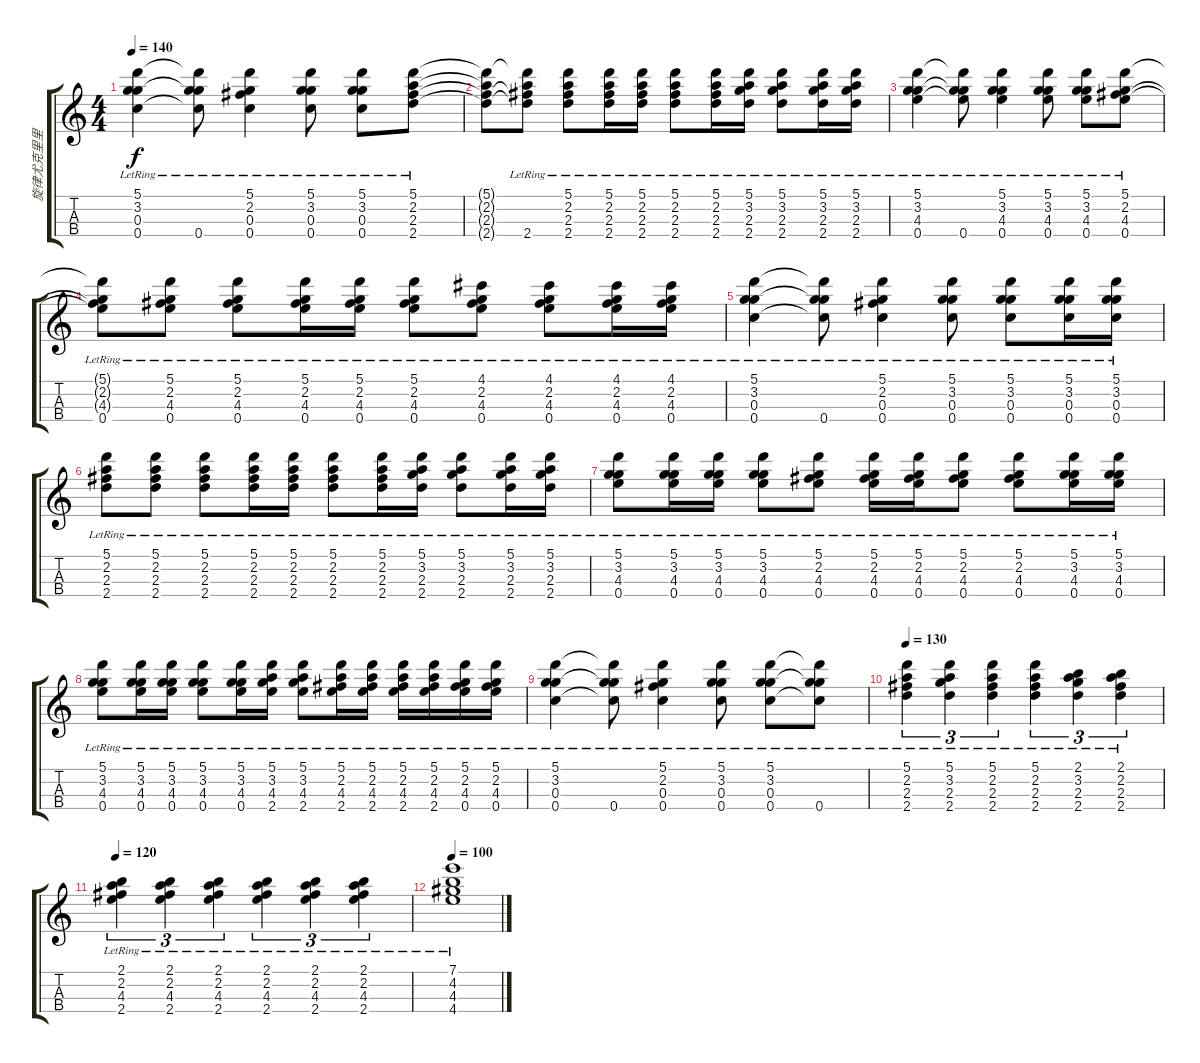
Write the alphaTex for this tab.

\track ("旋律尤克里里" "旋律尤克里里") {instrument acousticguitarnylon}
\staff {score tabs}
\tuning (A4 E4 C4 G4) {hide}
\ts (4 4)
\tempo 140
\clef g2
\ks c
(5.1{lr} 3.2{lr} 0.3{lr} 0.4{lr}).4{dy f} (5.1{t} 3.2{t} 0.3{t} 0.4{lr}).8 (5.1{lr} 2.2{lr} 0.3{lr} 0.4{lr}).4 (5.1{lr} 3.2{lr} 0.3{lr} 0.4{lr}).8 (5.1{lr} 3.2{lr} 0.3{lr} 0.4{lr}).8 (5.1{lr} 2.2{lr} 2.3{lr} 2.4{lr}).8 |
(5.1{t} 2.2{t} 2.3{t} 2.4{t}).8 (5.1{t} 2.2{t} 2.3{t} 2.4{lr}).8 (5.1{lr} 2.2{lr} 2.3{lr} 2.4{lr}).8 (5.1{lr} 2.2{lr} 2.3{lr} 2.4{lr}).16 (5.1{lr} 2.2{lr} 2.3{lr} 2.4{lr}).16 (5.1{lr} 2.2{lr} 2.3{lr} 2.4{lr}).8 (5.1{lr} 2.2{lr} 2.3{lr} 2.4{lr}).16 (5.1{lr} 3.2{lr} 2.3{lr} 2.4{lr}).16 (5.1{lr} 3.2{lr} 2.3{lr} 2.4{lr}).8 (5.1{lr} 3.2{lr} 2.3{lr} 2.4{lr}).16 (5.1{lr} 3.2{lr} 2.3{lr} 2.4{lr}).16 |
(5.1{lr} 3.2{lr} 4.3{lr} 0.4{lr}).4 (5.1{t} 3.2{t} 4.3{t} 0.4{lr}).8 (5.1{lr} 3.2{lr} 4.3{lr} 0.4{lr}).4 (5.1{lr} 3.2{lr} 4.3{lr} 0.4{lr}).8 (5.1{lr} 3.2{lr} 4.3{lr} 0.4{lr}).8 (5.1{lr} 2.2{lr} 4.3{lr} 0.4{lr}).8 |
(5.1{t} 2.2{t} 4.3{t} 0.4{lr}).8 (5.1{lr} 2.2{lr} 4.3{lr} 0.4{lr}).8 (5.1{lr} 2.2{lr} 4.3{lr} 0.4{lr}).8 (5.1{lr} 2.2{lr} 4.3{lr} 0.4{lr}).16 (5.1{lr} 2.2{lr} 4.3{lr} 0.4{lr}).16 (5.1{lr} 2.2{lr} 4.3{lr} 0.4{lr}).8 (4.1{lr} 2.2{lr} 4.3{lr} 0.4{lr}).8 (4.1{lr} 2.2{lr} 4.3{lr} 0.4{lr}).8 (4.1{lr} 2.2{lr} 4.3{lr} 0.4{lr}).16 (4.1{lr} 2.2{lr} 4.3{lr} 0.4{lr}).16 |
(5.1{lr} 3.2{lr} 0.3{lr} 0.4{lr}).4 (5.1{t} 3.2{t} 0.3{t} 0.4{lr}).8 (5.1{lr} 2.2{lr} 0.3{lr} 0.4{lr}).4 (5.1{lr} 3.2{lr} 0.3{lr} 0.4{lr}).8 (5.1{lr} 3.2{lr} 0.3{lr} 0.4{lr}).8 (5.1{lr} 3.2{lr} 0.3{lr} 0.4{lr}).16 (5.1{lr} 3.2{lr} 0.3{lr} 0.4{lr}).16 |
(5.1{lr} 2.2{lr} 2.3{lr} 2.4{lr}).8 (5.1{lr} 2.2{lr} 2.3{lr} 2.4{lr}).8 (5.1{lr} 2.2{lr} 2.3{lr} 2.4{lr}).8 (5.1{lr} 2.2{lr} 2.3{lr} 2.4{lr}).16 (5.1{lr} 2.2{lr} 2.3{lr} 2.4{lr}).16 (5.1{lr} 2.2{lr} 2.3{lr} 2.4{lr}).8 (5.1{lr} 2.2{lr} 2.3{lr} 2.4{lr}).16 (5.1{lr} 3.2{lr} 2.3{lr} 2.4{lr}).16 (5.1{lr} 3.2{lr} 2.3{lr} 2.4{lr}).8 (5.1{lr} 3.2{lr} 2.3{lr} 2.4{lr}).16 (5.1{lr} 3.2{lr} 2.3{lr} 2.4{lr}).16 |
(5.1{lr} 3.2{lr} 4.3{lr} 0.4{lr}).8 (5.1{lr} 3.2{lr} 4.3{lr} 0.4{lr}).16 (5.1{lr} 3.2{lr} 4.3{lr} 0.4{lr}).16 (5.1{lr} 3.2{lr} 4.3{lr} 0.4{lr}).8 (5.1{lr} 2.2{lr} 4.3{lr} 0.4{lr}).8 (5.1{lr} 2.2{lr} 4.3{lr} 0.4{lr}).16 (5.1{lr} 2.2{lr} 4.3{lr} 0.4{lr}).16 (5.1{lr} 2.2{lr} 4.3{lr} 0.4{lr}).8 (5.1{lr} 2.2{lr} 4.3{lr} 0.4{lr}).8 (5.1{lr} 3.2{lr} 4.3{lr} 0.4{lr}).16 (5.1{lr} 3.2{lr} 4.3{lr} 0.4{lr}).16 |
(5.1{lr} 3.2{lr} 4.3{lr} 0.4{lr}).8 (5.1{lr} 3.2{lr} 4.3{lr} 0.4{lr}).16 (5.1{lr} 3.2{lr} 4.3{lr} 0.4{lr}).16 (5.1{lr} 3.2{lr} 4.3{lr} 0.4{lr}).8 (5.1{lr} 3.2{lr} 4.3{lr} 0.4{lr}).16 (5.1{lr} 3.2{lr} 4.3{lr} 2.4{lr}).16 (5.1{lr} 3.2{lr} 4.3{lr} 2.4{lr}).8 (5.1{lr} 2.2{lr} 4.3{lr} 2.4{lr}).16 (5.1{lr} 2.2{lr} 4.3{lr} 2.4{lr}).16 (5.1{lr} 2.2{lr} 4.3{lr} 2.4{lr}).16 (5.1{lr} 2.2{lr} 4.3{lr} 2.4{lr}).16 (5.1{lr} 2.2{lr} 4.3{lr} 0.4{lr}).16 (5.1{lr} 2.2{lr} 4.3{lr} 0.4{lr}).16 |
(5.1{lr} 3.2{lr} 0.3{lr} 0.4{lr}).4 (5.1{t} 3.2{t} 0.3{t} 0.4{lr}).8 (5.1{lr} 2.2{lr} 0.3{lr} 0.4{lr}).4 (5.1{lr} 3.2{lr} 0.3{lr} 0.4{lr}).8 (5.1{lr} 3.2{lr} 0.3{lr} 0.4{lr}).8 (5.1{t} 3.2{t} 0.3{t} 0.4{lr}).8 |
\tempo 130
(5.1{lr} 2.2{lr} 2.3{lr} 2.4{lr}).4{tu (3 2)} (5.1{lr} 3.2{lr} 2.3{lr} 2.4{lr}).4{tu (3 2)} (5.1{lr} 2.2{lr} 2.3{lr} 2.4{lr}).4{tu (3 2)} (5.1{lr} 2.2{lr} 2.3{lr} 2.4{lr}).4{tu (3 2)} (2.1{lr} 3.2{lr} 2.3{lr} 2.4{lr}).4{tu (3 2)} (2.1{lr} 2.2{lr} 2.3{lr} 2.4{lr}).4{tu (3 2)} |
\tempo 120
(2.1{lr} 2.2{lr} 4.3{lr} 2.4{lr}).4{tu (3 2)} (2.1{lr} 2.2{lr} 4.3{lr} 2.4{lr}).4{tu (3 2)} (2.1{lr} 2.2{lr} 4.3{lr} 2.4{lr}).4{tu (3 2)} (2.1{lr} 2.2{lr} 4.3{lr} 2.4{lr}).4{tu (3 2)} (2.1{lr} 2.2{lr} 4.3{lr} 2.4{lr}).4{tu (3 2)} (2.1{lr} 2.2{lr} 4.3{lr} 2.4{lr}).4{tu (3 2)} |
\tempo 100
(7.1{lr} 4.2{lr} 4.3{lr} 4.4{lr}).1
